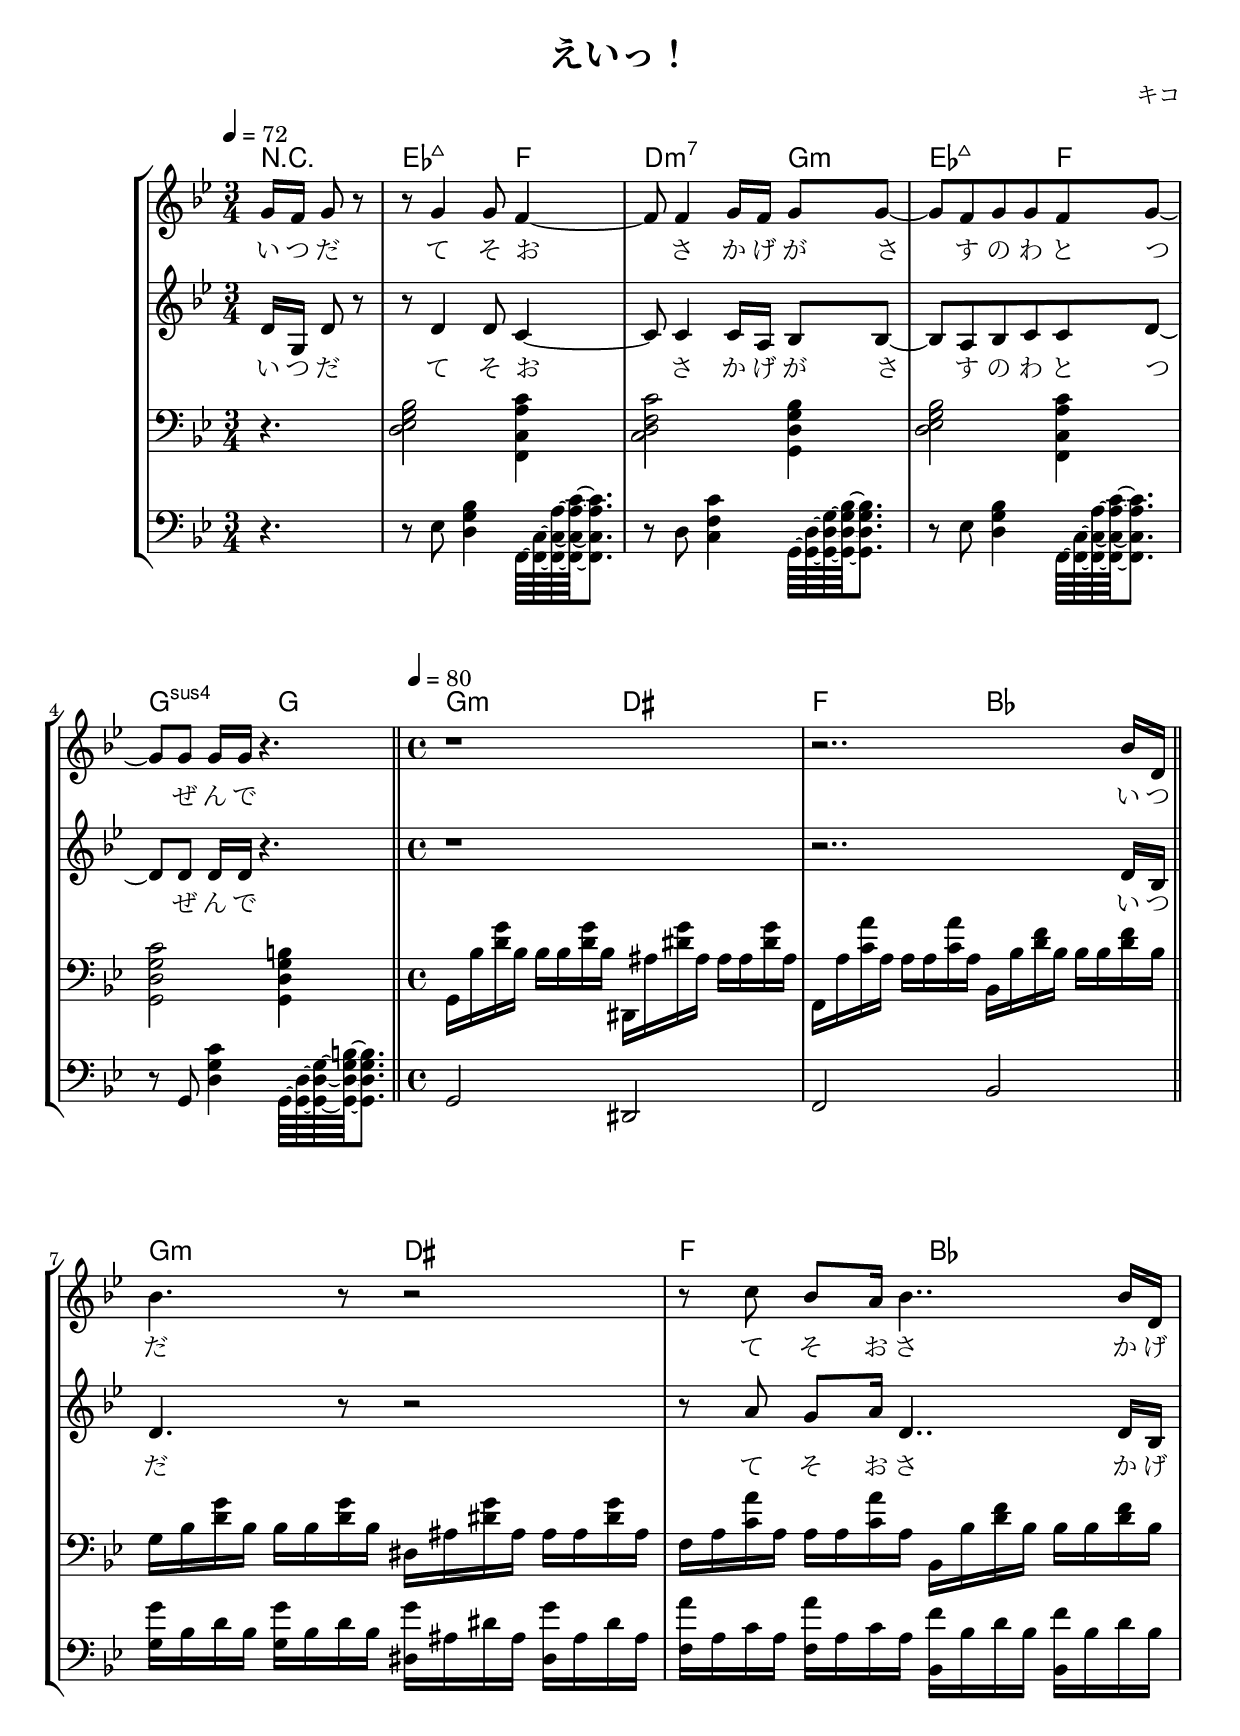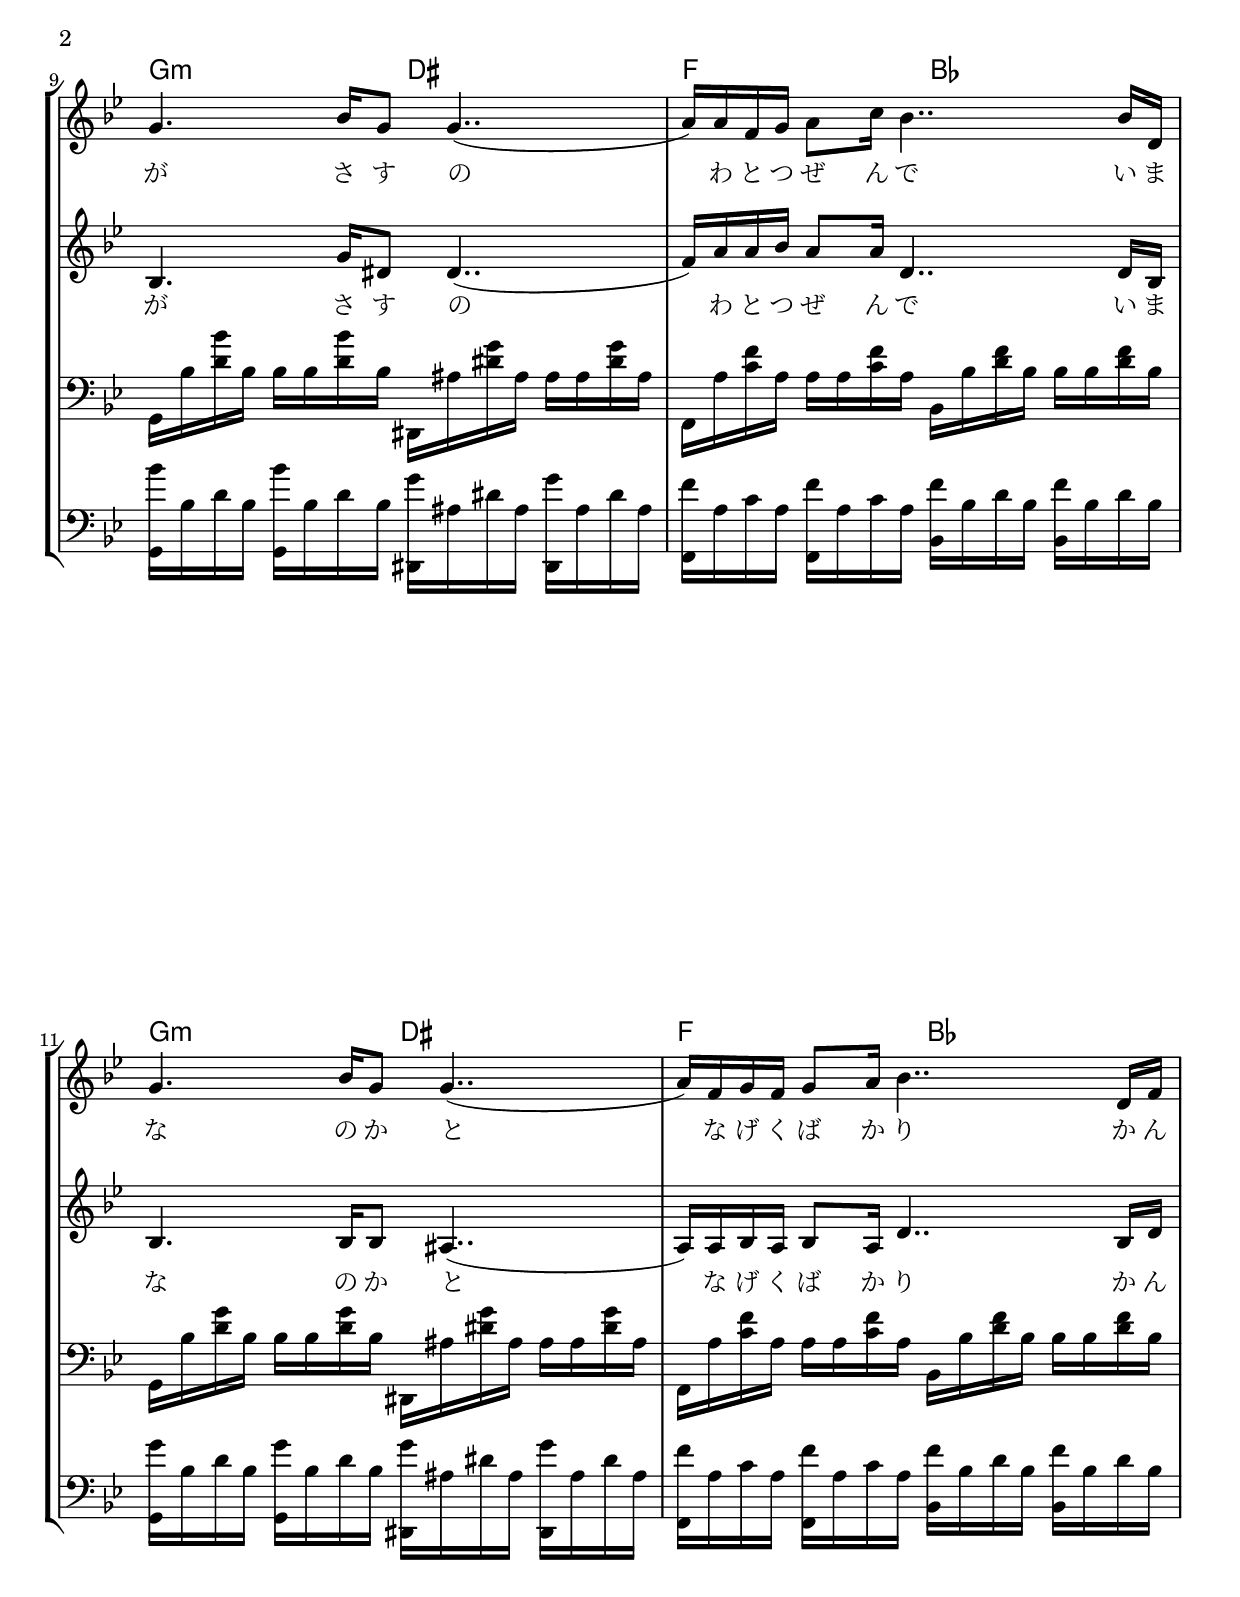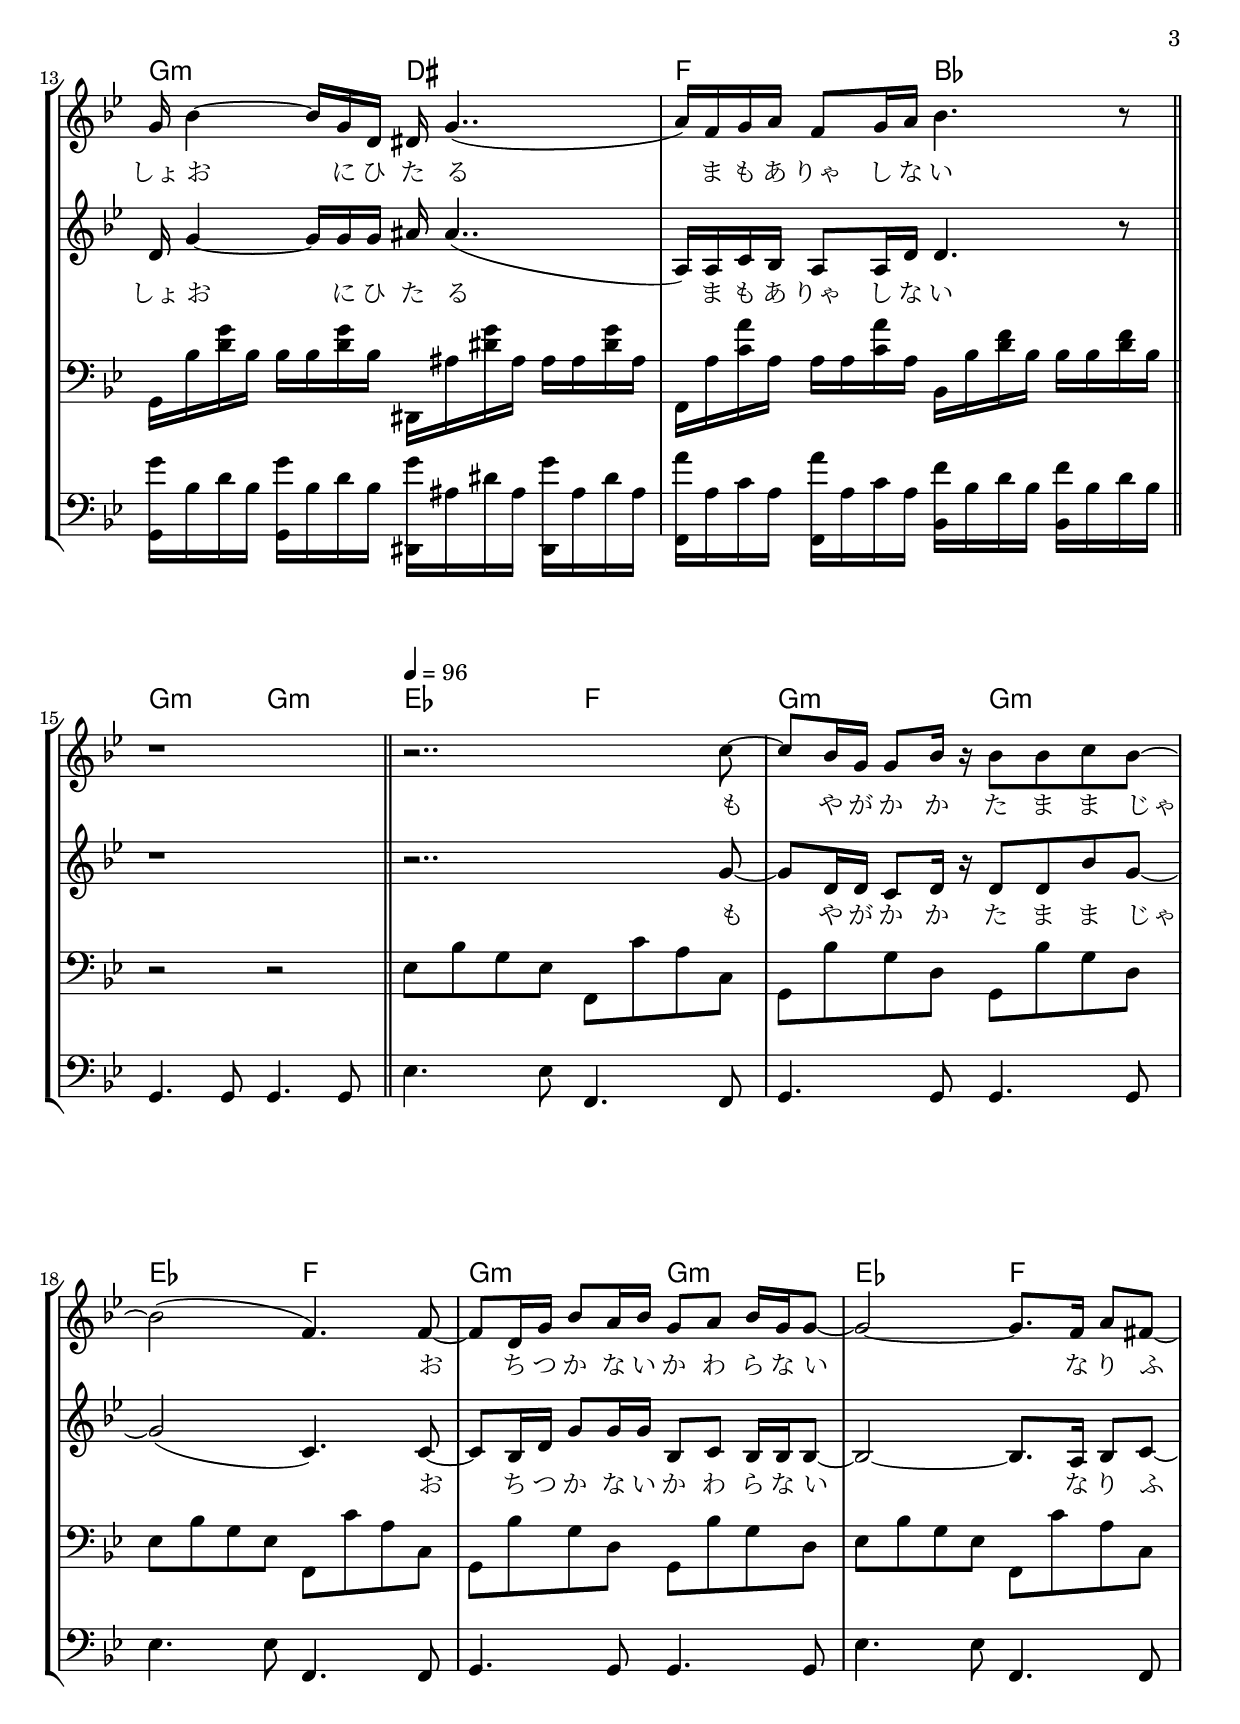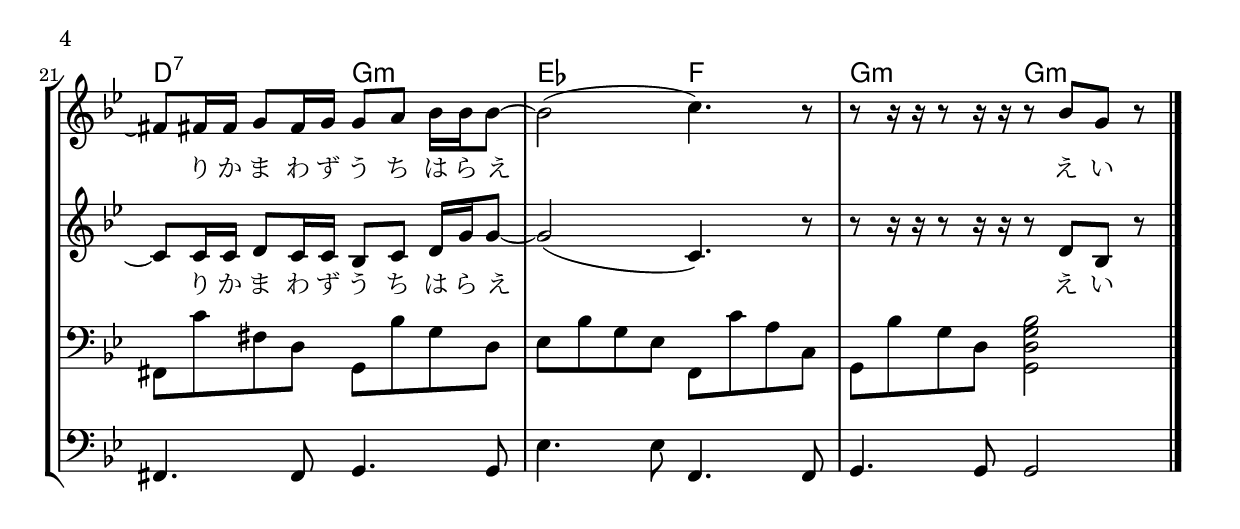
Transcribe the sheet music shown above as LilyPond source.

\version "2.12.1"

\header {
	title = \markup {えいっ！}
	composer = \markup \center-column {キコ}
}

harmony = \chordmode {
		r4.es2:maj7 f4 d2:min7 g4:m es2:maj7 f4 g2:sus4 g4 

	g2:m dis2 f2 bes2 

	g2:m dis2 f2 bes2 g2:m dis2 f2 bes2 g2:m dis2 f2 bes2 g2:m dis2 f2 bes2 

	g2:m g2:m 

	es2 f2 g2:m g2:m es2 f2 g2:m g2:m es2 f2 d2:7 g2:m es2 f2 g2:m g2:m 
}

melody = {
	\set Staff.midiInstrument = #"Music box"
	\set Staff.midiMinimumVolume = #0.7
	\set Staff.midiMaximumVolume = #0.9
	\partial 8*3
		\key bes \major
	\tempo 4 = 72
g'16  f'16  g'8  r8 
	r8  g'4  g'8  f'4~ 
	f'8  f'4  g'16  f'16  g'8  g'8~ 
	g'8  f'8  g'8  g'8  f'8  g'8~ 
	g'8  g'8  g'16  g'16  	r4. 	\tempo 4 = 80
	r1 | r2.. 
	\set Staff.midiInstrument = #"mmi0.34"
	\set Staff.midiMinimumVolume = #0.7
	\set Staff.midiMaximumVolume = #0.9
	bes'16  d'16 
	bes'4.  r8  r2 
	r8  c''8  bes'8  a'16  bes'4..  bes'16  d'16 
	g'4.  bes'16  g'8  g'4.. 
	(a'16)  a'16  f'16  g'16  a'8  c''16  bes'4..  bes'16  d'16 
	g'4.  bes'16  g'8  g'4.. 
	(a'16)  f'16  g'16  f'16  g'8  a'16  bes'4..  d'16  f'16 
	g'16  bes'4~bes'16  g'16  d'16  dis'16  g'4.. 
	(a'16)  f'16  g'16  a'16  f'8  g'16  a'16  bes'4.  	r8 	r1   
	\set Staff.midiInstrument = #"mmi0.34"
	\set Staff.midiMinimumVolume = #0.7
	\set Staff.midiMaximumVolume = #0.9
		\tempo 4 = 96
r2.. c''8~ 
	c''8  bes'16  g'16  g'8  bes'16  r16  bes'8  bes'8  c''8  bes'8~ 
	bes'2  (f'4.)  f'8~ 
	f'8  d'16  g'16  bes'8  a'16  bes'16  g'8  a'8  bes'16  g'16  g'8~ 
	g'2~g'8.  f'16  a'8  fis'8~ 
	fis'8  fis'16  fis'16  g'8  fis'16  g'16  g'8  a'8  bes'16  bes'16  bes'8~ 
	bes'2  (c''4.)  r8 
	r8  r16  r16  r8  r16  r16  r8  bes'8  g'8  r8
	\bar "|."
}

words = \lyricmode {
	い  つ  だ  て  そ  お  さ  か  げ  が  さ  す  の  わ  と  つ  ぜ  ん  で  
	
	い  つ  だ  て  そ  お  さ  か  げ  が  さ  す  の  わ  と  つ  ぜ  ん  で  い  ま  な  の  か  と  な  げ  く  ば  か  り  か  ん  しょ  お  に  ひ  た  る  ま  も  あ  りゃ  し  な  い  
	
	も  や  が  か  か  た  ま  ま  じゃ  お  ち  つ  か  な  い  か  わ  ら  な  い  な  り  ふ  り  か  ま  わ  ず  う  ち  は  ら  え  え  い  
}

secondmelody = {
	\set Staff.midiInstrument = #"Music box"
	\set Staff.midiMinimumVolume = #0.7
	\set Staff.midiMaximumVolume = #0.9
	\partial 8*3
		\key bes \major
	\tempo 4 = 72
d'16  g16  d'8  r8 
	r8  d'4  d'8  c'4~ 
	c'8  c'4  c'16  a16  bes8  bes8~ 
	bes8  a8  bes8  c'8  c'8  d'8~ 
	d'8  d'8  d'16  d'16  	r4. 	\tempo 4 = 80
	r1 | r2.. 
	\set Staff.midiInstrument = #"fss0.29"
	\set Staff.midiMinimumVolume = #0.7
	\set Staff.midiMaximumVolume = #0.9
	d'16  bes16 
	d'4.  r8  r2 
	r8  a'8  g'8  a'16  d'4..  d'16  bes16 
	bes4.  g'16  dis'8  dis'4.. 
	(f'16)  a'16  a'16  bes'16  a'8  a'16  d'4..  d'16  bes16 
	bes4.  bes16  bes8  ais4.. 
	(a16)  a16  bes16  a16  bes8  a16  d'4..  bes16  d'16 
	d'16  g'4~g'16  g'16  g'16  ais'16  ais'4.. 
	(a16)  a16  c'16  bes16  a8  a16  d'16  d'4.  	r8 	r1   
	\set Staff.midiInstrument = #"fss0.29"
	\set Staff.midiMinimumVolume = #0.7
	\set Staff.midiMaximumVolume = #0.9
		\tempo 4 = 96
r2.. g'8~ 
	g'8  d'16  d'16  c'8  d'16  r16  d'8  d'8  bes'8  g'8~ 
	g'2  (c'4.)  c'8~ 
	c'8  bes16  d'16  g'8  g'16  g'16  bes8  c'8  bes16  bes16  bes8~ 
	bes2~bes8.  a16  bes8  c'8~ 
	c'8  c'16  c'16  d'8  c'16  c'16  bes8  c'8  d'16  g'16  g'8~ 
	g'2  (c'4.)  r8 
	r8  r16  r16  r8  r16  r16  r8  d'8  bes8  r8
	\bar "|."
}

secondwords = \lyricmode {
	い  つ  だ  て  そ  お  さ  か  げ  が  さ  す  の  わ  と  つ  ぜ  ん  で  
	
	い  つ  だ  て  そ  お  さ  か  げ  が  さ  す  の  わ  と  つ  ぜ  ん  で  い  ま  な  の  か  と  な  げ  く  ば  か  り  か  ん  しょ  お  に  ひ  た  る  ま  も  あ  りゃ  し  な  い  
	
	も  や  が  か  か  た  ま  ま  じゃ  お  ち  つ  か  な  い  か  わ  ら  な  い  な  り  ふ  り  か  ま  わ  ず  う  ち  は  ら  え  え  い  
}

tempochange = {
	\time 3/4
	\tempo 4 = 72
	r2. | r2. | r2. | r2. \bar "||"
	\time 4/4
	\tempo 4 = 80
	r1 | r1 \bar "||"
	\tempo 4 = 80
	r1 | r1 | r1 | r1 | r1 | r1 | r1 | r1 \bar "||"
	\tempo 4 = 80
	r1 \bar "||"
	\tempo 4 = 96
	r1 | r1 | r1 | r1 | r1 | r1 | r1 | r1 \bar "|."
}

mainacc = {
	\clef bass
	\set Staff.midiInstrument = #"Recorder"
	\set Staff.midiMinimumVolume = #0.3
	\set Staff.midiMaximumVolume = #0.6
	\time 3/4
	\key bes \major
	\tempo 4 = 72
	\partial 8*3
	r4.<es d g bes>2  <f, c a c'>4  <d c f c'>2  <g, d g bes>4  <es d g bes>2  <f, c a c'>4  <g, d g c'>2  <g, d g b>4  \bar "||"

	\set Staff.midiInstrument = #"Agogo"
	\set Staff.midiMinimumVolume = #0.3
	\set Staff.midiMaximumVolume = #0.6
	\time 4/4
	\tempo 4 = 80
	g,16 bes <d' g'> bes bes bes <d' g'> bes
	dis,16 ais <dis' g'> ais ais ais <dis' g'> ais
	f,16 a <c' a'> a a a <c' a'> a
	bes,16 bes <d' f'> bes bes bes <d' f'> bes
	\bar "||"

	\set Staff.midiInstrument = #"Electric Bass (pick)"
	\set Staff.midiMinimumVolume = #0.3
	\set Staff.midiMaximumVolume = #0.6
	g16 bes <d' g'> bes bes bes <d' g'> bes
	dis16 ais <dis' g'> ais ais ais <dis' g'> ais
	f16 a <c' a'> a a a <c' a'> a
	bes,16 bes <d' f'> bes bes bes <d' f'> bes
	g,16 bes <d' bes'> bes bes bes <d' bes'> bes
	dis,16 ais <dis' g'> ais ais ais <dis' g'> ais
	f,16 a <c' f'> a a a <c' f'> a
	bes,16 bes <d' f'> bes bes bes <d' f'> bes
	g,16 bes <d' g'> bes bes bes <d' g'> bes
	dis,16 ais <dis' g'> ais ais ais <dis' g'> ais
	f,16 a <c' f'> a a a <c' f'> a
	bes,16 bes <d' f'> bes bes bes <d' f'> bes
	g,16 bes <d' g'> bes bes bes <d' g'> bes
	dis,16 ais <dis' g'> ais ais ais <dis' g'> ais
	f,16 a <c' a'> a a a <c' a'> a
	bes,16 bes <d' f'> bes bes bes <d' f'> bes
	\bar "||"

	\set Staff.midiInstrument = #"Acoustic grand"
	\set Staff.midiMinimumVolume = #0.3
	\set Staff.midiMaximumVolume = #0.6
	r2
	r2
	\bar "||"

	\set Staff.midiInstrument = #"Shamisen"
	\set Staff.midiMinimumVolume = #0.3
	\set Staff.midiMaximumVolume = #0.6
	\tempo 4 = 96
	es8 bes g es
	f,8 c' a c
	g,8 bes g d
	g,8 bes g d
	es8 bes g es
	f,8 c' a c
	g,8 bes g d
	g,8 bes g d
	es8 bes g es
	f,8 c' a c
	fis,8 c' fis d
	g,8 bes g d
	es8 bes g es
	f,8 c' a c
	g,8 bes g d
	<g, d g bes>2
	\bar "|."
}

subacc = {
	\clef bass
	\set Staff.midiInstrument = #"Timpani"
	\set Staff.midiMinimumVolume = #0.3
	\set Staff.midiMaximumVolume = #0.6
	\time 3/4
	\key bes \major
	\tempo 4 = 72
	\partial 8*3
	r4.r8  es8  <d g bes>4  f,64~  <f,~ c~>64  <f,~ c~ a~>64  <f, c a c'>64~  <f, c a c'>8.  r8  d8  <c f c'>4  g,64~  <g,~ d~>64  <g,~ d~ g~>64  <g, d g bes>64~  <g, d g bes>8.  r8  es8  <d g bes>4  f,64~  <f,~ c~>64  <f,~ c~ a~>64  <f, c a c'>64~  <f, c a c'>8.  r8  g,8  <d g c'>4  g,64~  <g,~ d~>64  <g,~ d~ g~>64  <g, d g b>64~  <g, d g b>8.  \bar "||"

	\set Staff.midiInstrument = #"Shakuhachi"
	\set Staff.midiMinimumVolume = #0.3
	\set Staff.midiMaximumVolume = #0.6
	\time 4/4
	\tempo 4 = 80
	g,2
	~dis,2
	f,2
	~bes,2
	\bar "||"

	\set Staff.midiInstrument = #"Koto"
	\set Staff.midiMinimumVolume = #0.3
	\set Staff.midiMaximumVolume = #0.6
	<g g'>16 bes d' bes <g g'> bes d' bes
	<dis g'>16 ais dis' ais <dis g'> ais dis' ais
	<f a'>16 a c' a <f a'> a c' a
	<bes, f'>16 bes d' bes <bes, f'> bes d' bes
	<g, bes'>16 bes d' bes <g, bes'> bes d' bes
	<dis, g'>16 ais dis' ais <dis, g'> ais dis' ais
	<f, f'>16 a c' a <f, f'> a c' a
	<bes, f'>16 bes d' bes <bes, f'> bes d' bes
	<g, g'>16 bes d' bes <g, g'> bes d' bes
	<dis, g'>16 ais dis' ais <dis, g'> ais dis' ais
	<f, f'>16 a c' a <f, f'> a c' a
	<bes, f'>16 bes d' bes <bes, f'> bes d' bes
	<g, g'>16 bes d' bes <g, g'> bes d' bes
	<dis, g'>16 ais dis' ais <dis, g'> ais dis' ais
	<f, a'>16 a c' a <f, a'> a c' a
	<bes, f'>16 bes d' bes <bes, f'> bes d' bes
	\bar "||"

	\set Staff.midiInstrument = #"Seashore"
	\set Staff.midiMinimumVolume = #0.3
	\set Staff.midiMaximumVolume = #0.6
	g,4.g,8
	g,4.g,8
	\bar "||"

	\set Staff.midiInstrument = #"Contrabass"
	\set Staff.midiMinimumVolume = #0.3
	\set Staff.midiMaximumVolume = #0.6
	\tempo 4 = 96
	es4.es8
	f,4.f,8
	g,4.g,8
	g,4.g,8
	es4.es8
	f,4.f,8
	g,4.g,8
	g,4.g,8
	es4.es8
	f,4.f,8
	fis,4.fis,8
	g,4.g,8
	es4.es8
	f,4.f,8
	g,4.g,8
	g,2
	\bar "|."
}

percA = {
	\drummode {
	\partial 8*3
	r4. | 	hh8  hh8  hh8  hh8  hh8  hh8  |  hh8  hh8  hh8  hh8  hh8  hh8  |  hh8  hh8  hh8  hh8  hh8  hh8  |  r8  hh2~hh8\bar "||"
	\times 16/12{ r8 hh8. hh8. hh8. hh16 } |\times 16/24{ hh4. hh1 r8 } \bar "||"
	cymc1  |r1  |r1  |r1  |cymc1  |r1  |r1  |r1  \bar "||"
	\times 16/12{ cymr8. cymr8 cymr4. r16 } \bar "||"
	r1  |hh4 hh4 hh4 hh4  |r1  |hh4 hh4 hh4 hh4  |r1  |hh4 hh4 hh4 hh4  |r1  |hh4 hh4 hh2  \bar "|."
	}
}

percB = {
	\drummode {
	\partial 8*3
	r4. | 	r4  sn8.  sn8  sn16  sn8  |  r4  sn8.  sn8  sn16  sn8  |  r4  sn8.  sn8  sn16  sn8  |  r4  sn4.  sn8\bar "||"
	\times 16/12{ r2. } |\times 16/24{ r8 sn8 sn4 sn16 sn16 sn4 sn2 r8 } \bar "||"
	r8 hho8 hho8 hho8 hho8 hho8 hho8 hho8  |hho8 hho8 hho8 hho8 hho8 hho8 hho8 hho8  |hho8 hho8 hho8 hho8 hho8 hho8 hho8 hho8  |hho8 hho8 hho8 hho8 hho8 hho4.  |r8 hho8 hho8 hho8 hho8 hho8 hho8 hho8  |hho8 hho8 hho8 hho8 hho8 hho8 hho8 hho8  |hho8 hho8 hho8 hho8 hho8 hho8 hho8 hho8  |hho8 hho8 hho8 hho8 hho8 hho4.  \bar "||"
	\times 16/12{ r2 r8 hhp8 } \bar "||"
	sn4 sn4 sn4 sn4  |r4 sn2 sn8. sn16  |sn4 sn4 sn4 sn4  |r4 sn2 sn8. sn16  |sn4 sn4 sn4 sn4  |r4 sn2 sn8. sn16  |sn4 sn4 sn4 sn4  |r4 sn4 r16 sn16 sn16 sn16 sn16 sn16 sn16 sn16  \bar "|."
	}
}

percC = {
	\drummode {
	\partial 8*3
	r4. | 	bd8  bd4  bd4.  |  bd8  bd2  bd8  |  bd8  bd4  bd4.  |  bd8  bd4.  bd4\bar "||"
	\times 16/12{ bd4. bd4. } |\times 16/24{ bd4. bd4. bd4 bd4. bd8 } \bar "||"
	r1  |r1  |r1  |r2. hh4  |r1  |r1  |r1  |r2. hh4  \bar "||"
	\times 16/12{ bd4 r16 bd16 bd4. } \bar "||"
	bd16 bd16 bd16 bd16 bd16 bd16 bd16 bd16 bd16 bd16 bd16 bd16 bd16 bd16 bd16 bd16  |bd8 bd8 bd8 bd8 bd8 bd8 bd8 bd8  |bd16 bd16 bd16 bd16 bd16 bd16 bd16 bd16 bd16 bd16 bd16 bd16 bd16 bd16 bd16 bd16  |bd8 bd8 bd8 bd8 bd8 bd8 bd8 bd8  |bd16 bd16 bd16 bd16 bd16 bd16 bd16 bd16 bd16 bd16 bd16 bd16 bd16 bd16 bd16 bd16  |bd8 bd8 bd8 bd8 bd8 bd8 bd8 bd8  |bd16 bd16 bd16 bd16 bd16 bd16 bd16 bd16 bd16 bd16 bd16 bd16 bd16 bd16 bd16 bd16  |bd8 bd8 bd8 bd8 bd8 bd8 bd8 bd8  \bar "|."
	}
}

percD = {
	\drummode {
	\partial 8*3
	r4. | 	r2.  |  r2  r8  hho8  |  r2.  |  r4.  r16  hho4~hho16\bar "||"
	\times 16/12{ r8. hho4. hho8. } |\times 16/24{ r1 r2 } \bar "||"
	r8 sn4 sn4 sn4 sn8  |r8 sn4 sn4 sn4 sn8  |r8 sn4 sn4 sn4 sn8  |r8 sn4 sn4 sn8. sn16 sn16 sn16  |r8 sn4 sn4 sn4 sn8  |r8 sn4 sn4 sn4 sn8  |r8 sn4 sn4 sn4 sn8  |r8 sn4 sn4 sn8. sn16 sn16 sn16  \bar "||"
	\times 16/12{ r2. } \bar "||"
	r1  |r8 hho4 hho4 hho4 hho8  |r1  |r8 hho4 hho4 hho4 hho8  |r1  |r8 hho4 hho4 hho4 hho8  |r1  |r8 hho4 hho2 r8  \bar "|."
	}
}

percE = {
	\drummode {
	\partial 8*3
	r4. | 	r2.  |  r2.  |  r2.  |  cymc2.\bar "||"
	\times 16/12{ hhp4. hhp4. } |\times 16/24{ r4 hhp2 hhp2. } \bar "||"
	bd4 bd16 bd8. bd8. bd8 bd8.  |bd4 bd16 bd8. bd16 bd8 bd8 bd8.  |bd4 bd16 bd8. bd8. bd8 bd8.  |bd4 bd16 bd8. bd16 bd8. bd4  |bd4 bd16 bd8. bd8. bd8 bd8.  |bd4 bd16 bd8. bd16 bd8 bd8 bd8.  |bd4 bd16 bd8. bd8. bd8 bd8.  |bd4 bd16 bd8. bd16 bd8. bd4  \bar "||"
	\times 16/12{ r4. sn8 sn4 } \bar "||"
	cymc4 cymc4 cymc4 cymc4  |r1 |cymc4 cymc4 cymc4 cymc4  |r1 |cymc4 cymc4 cymc4 cymc4  |r1 |cymc4 cymc4 cymc4 cymc4  |r1 \bar "|."
	}
}

percF = {
	\drummode {
	\partial 8*3
	r4. | 	r2.  |  r2.  |  r2.  |  r4  r16  tommh16  tommh4  tommh8\bar "||"
	\times 16/12{ r2. } |\times 16/24{ r1 r8 tomml8 tomml4 } \bar "||"
	r1 | r1 | r1 | r1 | r1 | r1 | r1 | r1 \bar "||"
	\times 16/12{ r2 r16 tommh16 tommh8 } \bar "||"
	r8 tommh2 tommh8. tommh16 tommh8  |r1 |r8 tommh2 tommh8. tommh16 tommh8  |r1 |r8 tommh2 tommh8. tommh16 tommh8  |r1 |r8 tommh2 tommh8. tommh16 tommh8  |r1 \bar "|."
	}
}

percG = {
	\drummode {
	\partial 8*3
	r4. | 	r2.  |  r2.  |  r2.  |  r4.  r16  tomml4  tomml16\bar "||"
	r1 |\times 16/24{ r1 r4. tomfh8 } \bar "||"
	r1 | r1 | r1 | r1 | r1 | r1 | r1 | r1 \bar "||"
	\times 16/12{ r2 r8. toml16 } \bar "||"
	r4. toml16 toml2 toml16  |r1 |r4. toml16 toml2 toml16  |r1 |r4. toml16 toml2 toml16  |r1 |r4. toml16 toml2 toml16  |r1 \bar "|."
	}
}

percH = {
	\drummode {
	\partial 8*3
	r4. | 	r2.  |  r2.  |  r2.  |  r2  r16  toml16  toml8\bar "||"
	r1 | r1 \bar "||"
	r1 | r1 | r1 | r1 | r1 | r1 | r1 | r1 \bar "||"
	r1 \bar "||"
	r1 | r1 | r1 | r1 | r1 | r1 | r1 | r1 \bar "|."
	}
}

percI = {
	\drummode {
	\partial 8*3
	r4. | 	r2.  |  r2.  |  r2.  |  r2  r8  tomfh8\bar "||"
	r1 | r1 \bar "||"
	r1 | r1 | r1 | r1 | r1 | r1 | r1 | r1 \bar "||"
	r1 \bar "||"
	r1 | r1 | r1 | r1 | r1 | r1 | r1 | r1 \bar "|."
	}
}

\score {
	<<
		\new StaffGroup <<
			\new ChordNames {\harmony}
			\new Voice = "melody" {\melody}
			\new Lyrics \lyricsto "melody" \words
			\new Voice = "secondmelody" {\secondmelody}
			\new Lyrics \lyricsto "secondmelody" \secondwords
			\new Staff = "mainacc" {\mainacc}
			\new Staff = "subacc" {\subacc}
		>>
	>>
	\layout { }
}
